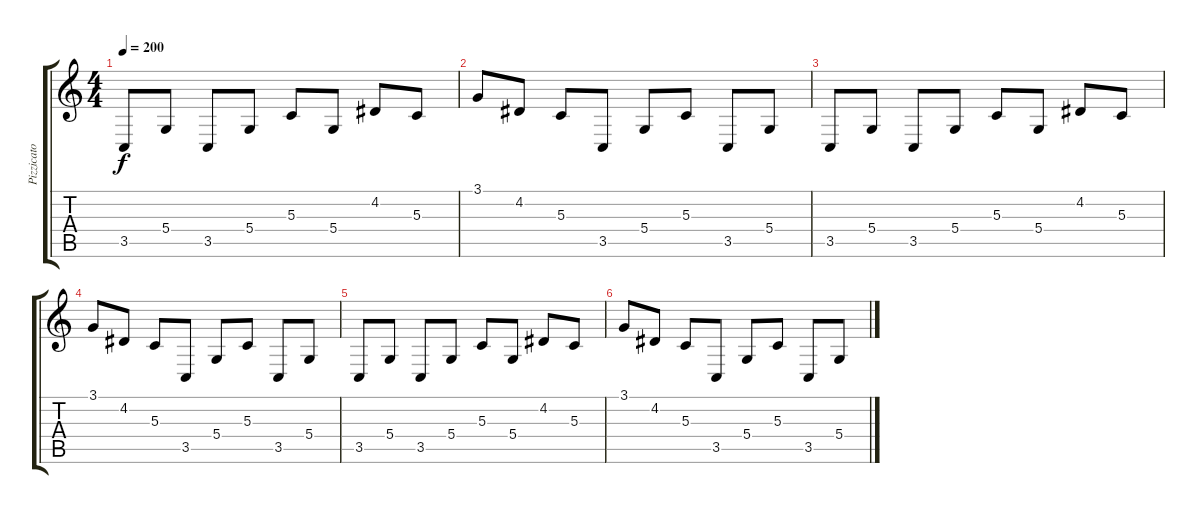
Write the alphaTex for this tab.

\track ("Pizzicato" "Pizzicato") {instrument pizzicatostrings}
\staff {score tabs}
\tuning (E4 B3 G3 D3 A2 D2) {hide}
\ts (4 4)
\tempo 200
\clef g2
\ks c
3.5.8{dy f} 5.4.8 3.5.8 5.4.8 5.3.8 5.4.8 4.2.8 5.3.8 |
3.1.8 4.2.8 5.3.8 3.5.8 5.4.8 5.3.8 3.5.8 5.4.8 |
3.5.8 5.4.8 3.5.8 5.4.8 5.3.8 5.4.8 4.2.8 5.3.8 |
3.1.8 4.2.8 5.3.8 3.5.8 5.4.8 5.3.8 3.5.8 5.4.8 |
3.5.8 5.4.8 3.5.8 5.4.8 5.3.8 5.4.8 4.2.8 5.3.8 |
3.1.8 4.2.8 5.3.8 3.5.8 5.4.8 5.3.8 3.5.8 5.4.8
